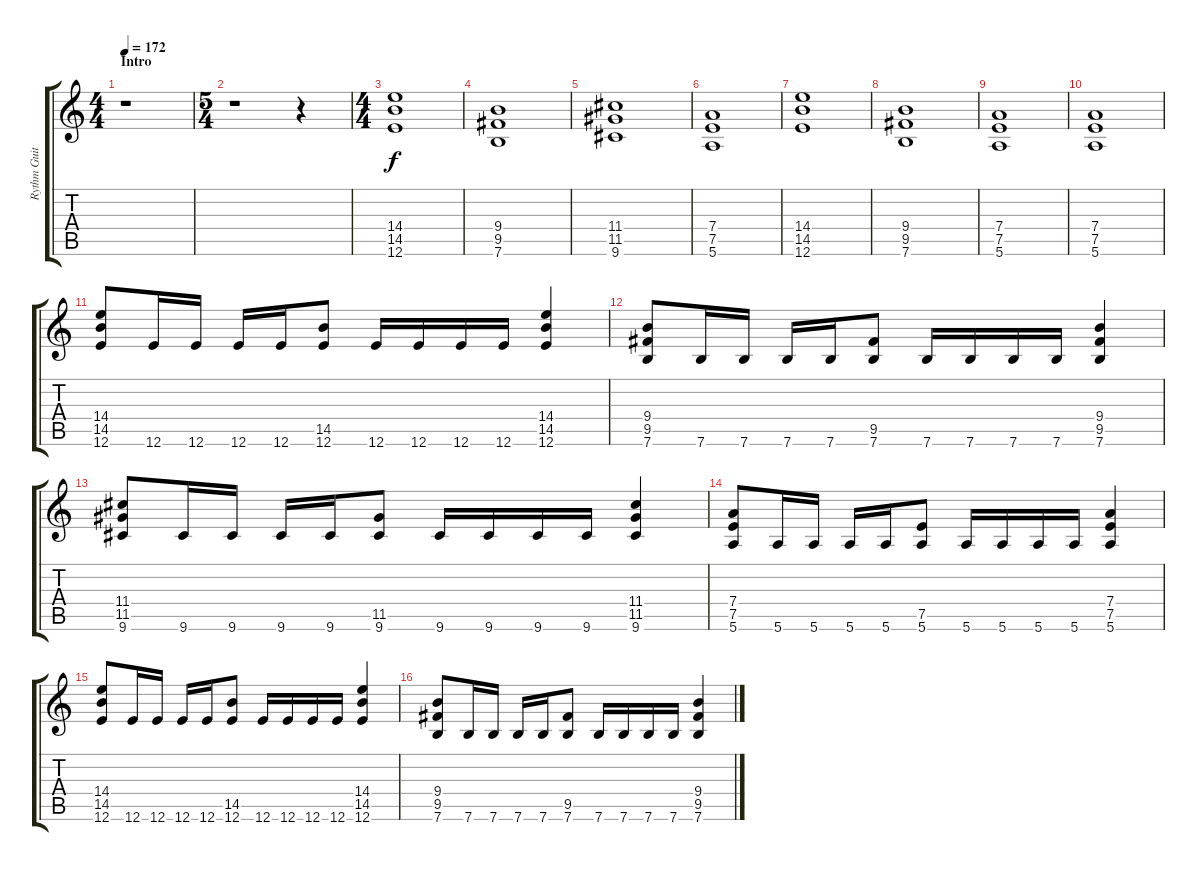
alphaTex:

\track ("Rythm Guitar 2" "Rythm Guit") {instrument distortionguitar}
\staff {score tabs}
\tuning (E4 B3 G3 D3 A2 E2) {hide}
\ts (4 4)
\section ("" "Intro")
\tempo 172
\clef g2
\ks c
r.1{dy f instrument distortionguitar} |
\ts (5 4)
r.1 r.4 |
\ts (4 4)
(14.4 14.5 12.6).1 |
(9.4 9.5 7.6).1 |
(11.4 11.5 9.6).1 |
(7.4 7.5 5.6).1 |
(14.4 14.5 12.6).1 |
(9.4 9.5 7.6).1 |
(7.4 7.5 5.6).1 |
(7.4 7.5 5.6).1 |
(14.4 14.5 12.6).8 12.6.16 12.6.16 12.6.16 12.6.16 (14.5 12.6).8 12.6.16 12.6.16 12.6.16 12.6.16 (14.4 14.5 12.6).4 |
(9.4 9.5 7.6).8 7.6.16 7.6.16 7.6.16 7.6.16 (9.5 7.6).8 7.6.16 7.6.16 7.6.16 7.6.16 (9.4 9.5 7.6).4 |
(11.4 11.5 9.6).8 9.6.16 9.6.16 9.6.16 9.6.16 (11.5 9.6).8 9.6.16 9.6.16 9.6.16 9.6.16 (11.4 11.5 9.6).4 |
(7.4 7.5 5.6).8 5.6.16 5.6.16 5.6.16 5.6.16 (7.5 5.6).8 5.6.16 5.6.16 5.6.16 5.6.16 (7.4 7.5 5.6).4 |
(14.4 14.5 12.6).8 12.6.16 12.6.16 12.6.16 12.6.16 (14.5 12.6).8 12.6.16 12.6.16 12.6.16 12.6.16 (14.4 14.5 12.6).4 |
(9.4 9.5 7.6).8 7.6.16 7.6.16 7.6.16 7.6.16 (9.5 7.6).8 7.6.16 7.6.16 7.6.16 7.6.16 (9.4 9.5 7.6).4
